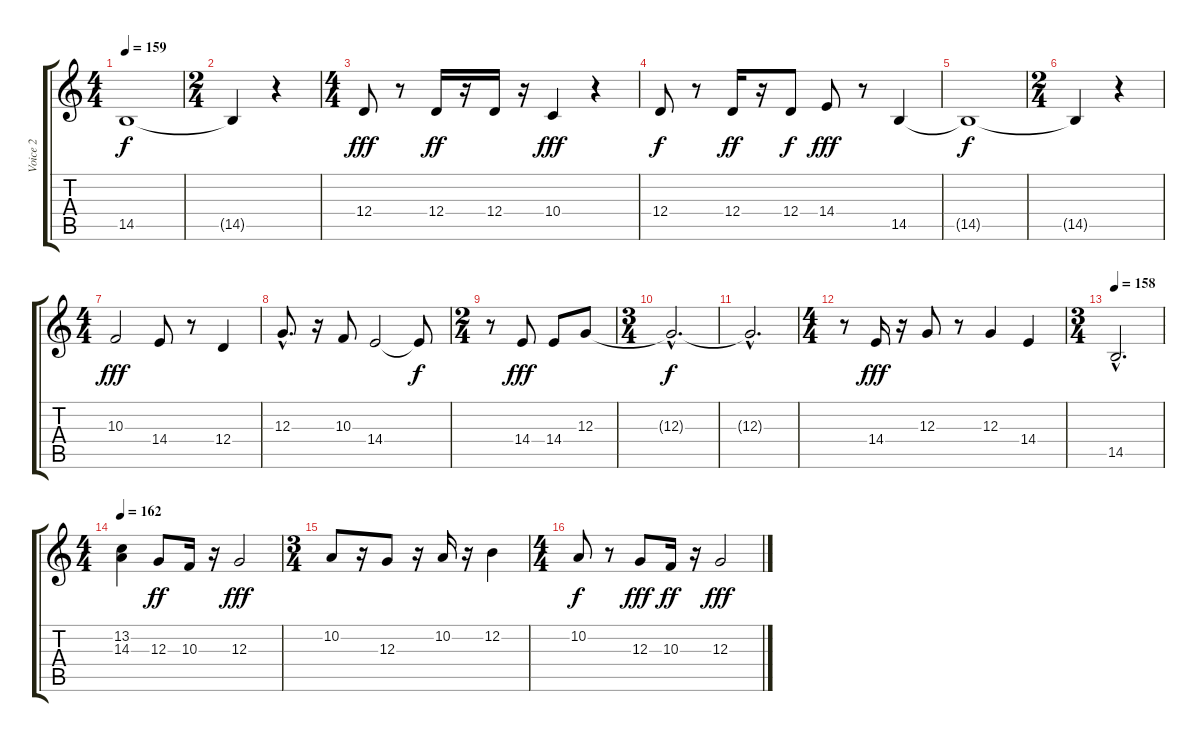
\track ("Voice 2" "Voice 2") {instrument choiraahs}
\staff {score tabs}
\tuning (E4 B3 G3 D3 A2 E2) {hide}
\ts (4 4)
\tempo 159
\clef g2
\ks c
14.5{t}.1{dy f} |
\ts (2 4)
14.5{t}.4 r.4 |
\ts (4 4)
12.4.8{dy fff} r.8 12.4.16{dy ff} r.16 12.4.16 r.16 10.4.4{dy fff} r.4 |
12.4.8{dy f} r.8 12.4.16{dy ff} r.16 12.4.8{dy f} 14.4.8{dy fff} r.8 14.5.4 |
14.5{t}.1{dy f} |
\ts (2 4)
14.5{t}.4 r.4 |
\ts (4 4)
10.3.2{dy fff} 14.4.8 r.8 12.4.4 |
12.3{hac}.8{d} r.16 10.3.8 14.4.2 14.4{t}.8{dy f} |
\ts (2 4)
r.8 14.4.8{dy fff} 14.4.8 12.3.8 |
\ts (3 4)
12.3{hac t}.2{d dy f} |
12.3{hac t}.2{d} |
\ts (4 4)
r.8 14.4.16{dy fff} r.16 12.3.8 r.8 12.3.4 14.4.4 |
\ts (3 4)
\tempo 158
14.5{hac}.2{d} |
\ts (4 4)
\tempo 162
(13.2 14.3).4 12.3.8{dy ff} 10.3.16 r.16 12.3.2{dy fff} |
\ts (3 4)
10.2.8 r.16 12.3.8 r.16 10.2.16 r.16 12.2.4 |
\ts (4 4)
10.2.8{dy f} r.8 12.3.8{dy fff} 10.3.16{dy ff} r.16 12.3.2{dy fff}
